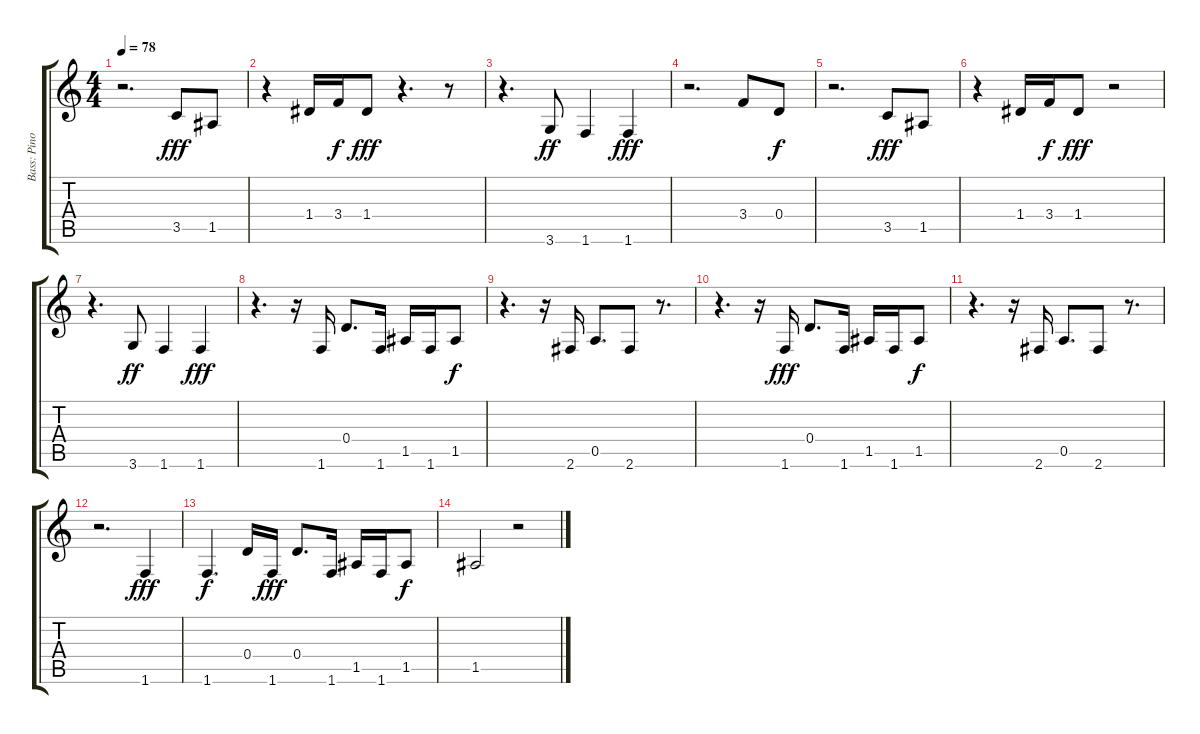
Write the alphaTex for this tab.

\track ("Bass: Pino Palladino" "Bass: Pino") {instrument fretlessbass}
\staff {score tabs}
\tuning (E4 B3 G3 D3 A2 E2) {hide}
\ts (4 4)
\tempo 78
\clef g2
\ks c
r.2{d dy f} 3.5.8{dy fff} 1.5.8 |
r.4 1.4.16 3.4.16{dy f} 1.4.8{dy fff} r.4{d} r.8 |
r.4{d} 3.6.8{dy ff} 1.6.4 1.6.4{dy fff} |
r.2{d} 3.4.8 0.4.8{dy f} |
r.2{d} 3.5.8{dy fff} 1.5.8 |
r.4 1.4.16 3.4.16{dy f} 1.4.8{dy fff} r.2 |
r.4{d} 3.6.8{dy ff} 1.6.4 1.6.4{dy fff} |
r.4{d} r.16 1.6.16 0.4.8{d} 1.6.16 1.5.16 1.6.16 1.5.8{dy f} |
r.4{d} r.16 2.6.16 0.5.8{d} 2.6.8 r.8{d} |
r.4{d} r.16 1.6.16{dy fff} 0.4.8{d} 1.6.16 1.5.16 1.6.16 1.5.8{dy f} |
r.4{d} r.16 2.6.16 0.5.8{d} 2.6.8 r.8{d} |
r.2{d} 1.6.4{dy fff} |
1.6.4{d dy f} 0.4.16 1.6.16{dy fff} 0.4.8{d} 1.6.16 1.5.16 1.6.16 1.5.8{dy f} |
1.5.2 r.2
